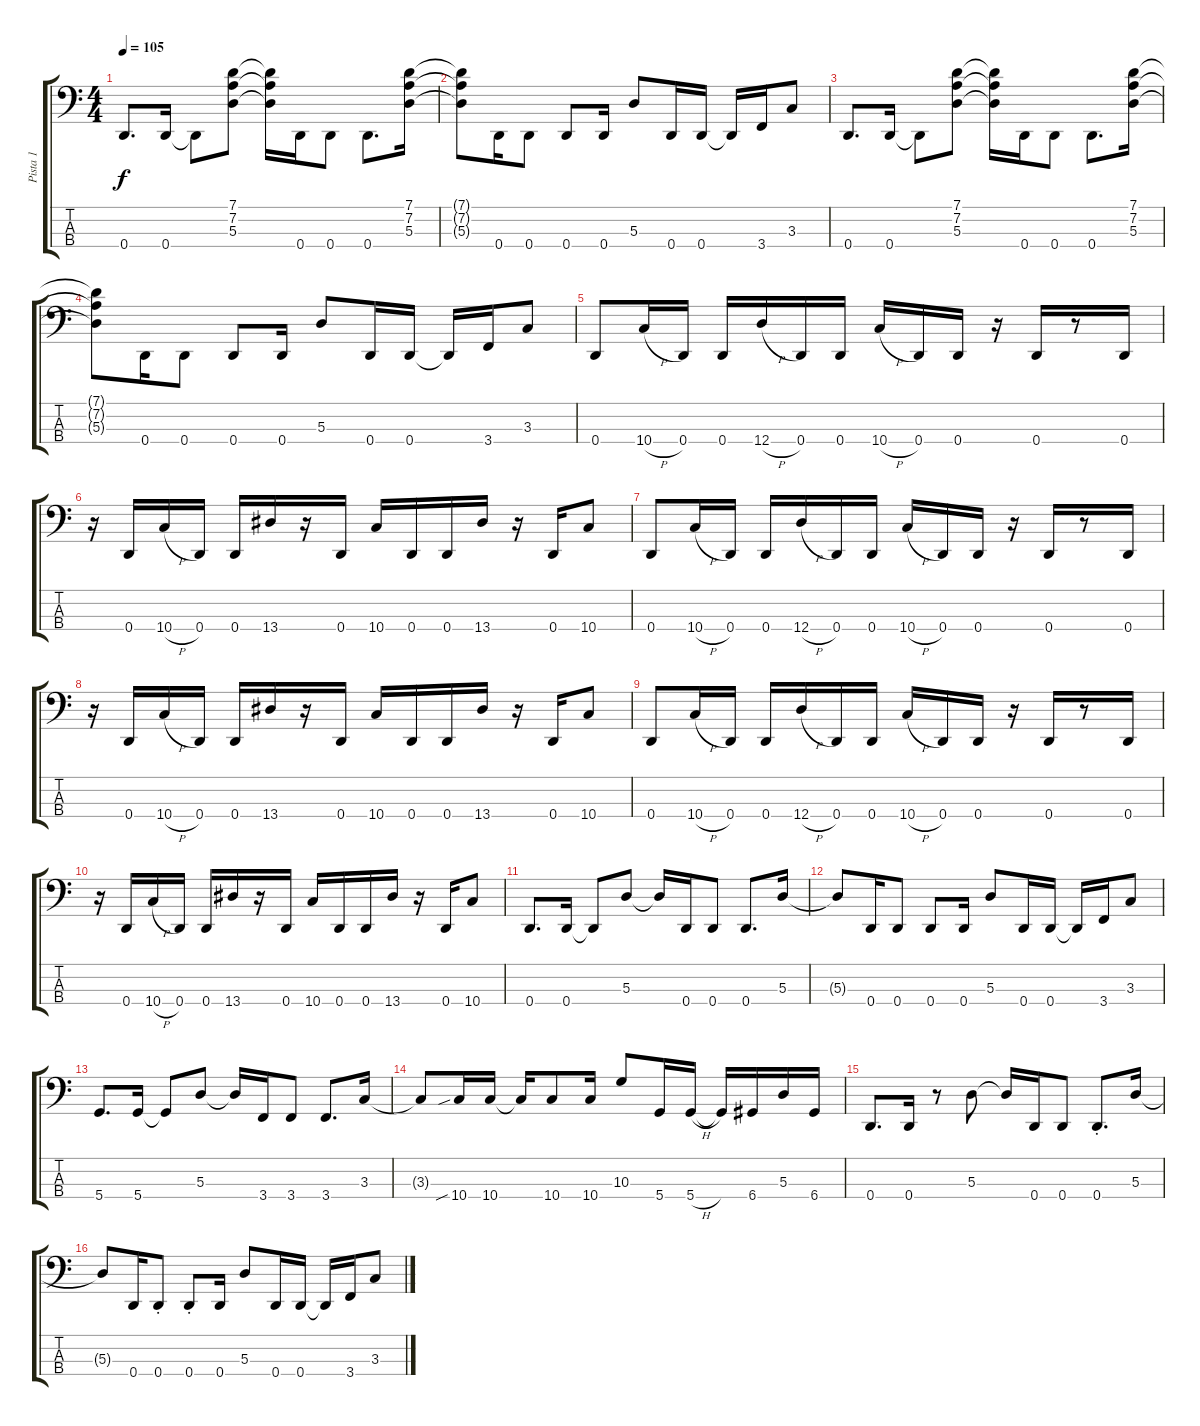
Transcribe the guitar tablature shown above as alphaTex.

\track ("Pista 1" "Pista 1") {instrument electricbasspick}
\staff {score tabs}
\tuning (G2 D2 A1 D1) {hide}
\ts (4 4)
\tempo 105
\clef f4
\ks c
0.4.8{d dy f} 0.4.16 0.4{t}.8 (7.1 7.2 5.3).8 (7.1{t} 7.2{t} 5.3{t}).16 0.4.16 0.4.8 0.4.8{d} (7.1 7.2 5.3).16 |
(7.1{t} 7.2{t} 5.3{t}).8 0.4.16 0.4.8 0.4.8 0.4.16 5.3.8 0.4.16 0.4.16 0.4{t}.16 3.4.16 3.3.8 |
0.4.8{d} 0.4.16 0.4{t}.8 (7.1 7.2 5.3).8 (7.1{t} 7.2{t} 5.3{t}).16 0.4.16 0.4.8 0.4.8{d} (7.1 7.2 5.3).16 |
(7.1{t} 7.2{t} 5.3{t}).8 0.4.16 0.4.8 0.4.8 0.4.16 5.3.8 0.4.16 0.4.16 0.4{t}.16 3.4.16 3.3.8 |
0.4.8 10.4{h}.16 0.4.16 0.4.16 12.4{h}.16 0.4.16 0.4.16 10.4{h}.16 0.4.16 0.4.16 r.16 0.4.16 r.8 0.4.16 |
r.16 0.4.16 10.4{h}.16 0.4.16 0.4.16 13.4.16 r.16 0.4.16 10.4.16 0.4.16 0.4.16 13.4.16 r.16 0.4.16 10.4.8 |
0.4.8 10.4{h}.16 0.4.16 0.4.16 12.4{h}.16 0.4.16 0.4.16 10.4{h}.16 0.4.16 0.4.16 r.16 0.4.16 r.8 0.4.16 |
r.16 0.4.16 10.4{h}.16 0.4.16 0.4.16 13.4.16 r.16 0.4.16 10.4.16 0.4.16 0.4.16 13.4.16 r.16 0.4.16 10.4.8 |
0.4.8 10.4{h}.16 0.4.16 0.4.16 12.4{h}.16 0.4.16 0.4.16 10.4{h}.16 0.4.16 0.4.16 r.16 0.4.16 r.8 0.4.16 |
r.16 0.4.16 10.4{h}.16 0.4.16 0.4.16 13.4.16 r.16 0.4.16 10.4.16 0.4.16 0.4.16 13.4.16 r.16 0.4.16 10.4.8 |
0.4.8{d} 0.4.16 0.4{t}.8 5.3.8 5.3{t}.16 0.4.16 0.4.8 0.4.8{d} 5.3.16 |
5.3{t}.8 0.4.16 0.4.8 0.4.8 0.4.16 5.3.8 0.4.16 0.4.16 0.4{t}.16 3.4.16 3.3.8 |
5.4.8{d} 5.4.16 5.4{t}.8 5.3.8 5.3{t}.16 3.4.16 3.4.8 3.4.8{d} 3.3.16 |
3.3{t}.8 10.4{sib}.16 10.4.16 10.4{t}.16 10.4.8 10.4.16 10.3.8 5.4.16 5.4{h}.16 5.4{t}.16 6.4.16 5.3.16 6.4.16 |
0.4.8{d} 0.4.16 r.8 5.3.8 5.3{t}.16 0.4.16 0.4.8 0.4{st}.8{d} 5.3.16 |
5.3{t}.8 0.4.16 0.4{st}.8 0.4{st}.8 0.4.16 5.3.8 0.4.16 0.4.16 0.4{t}.16 3.4.16 3.3.8
